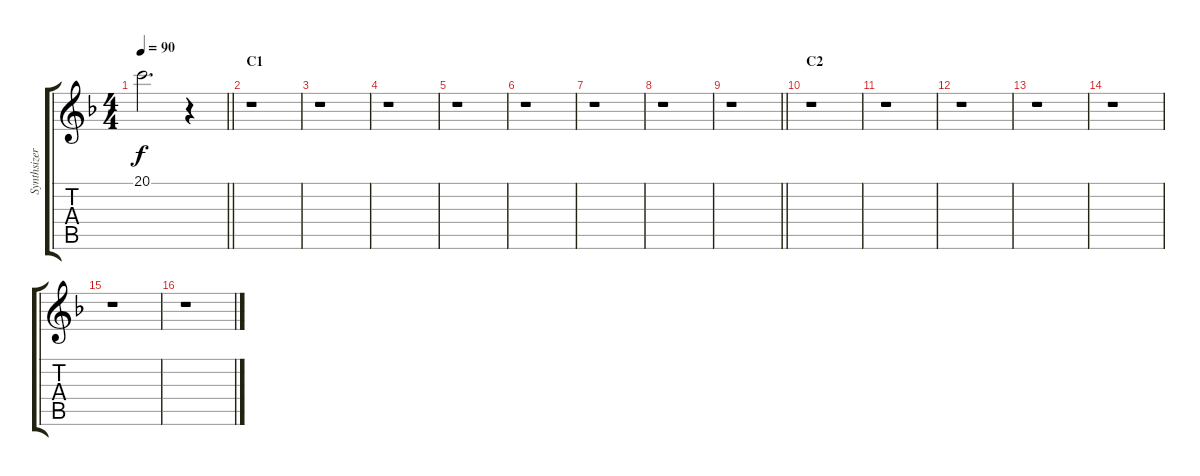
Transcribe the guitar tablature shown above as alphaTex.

\track ("Synthsizer" "Synthsizer") {instrument electricpiano1}
\staff {score tabs}
\tuning (E4 B3 G3 D3 A2 E2) {hide}
\ts (4 4)
\tempo 90
\clef g2
\barLineRight lightlight
\ks f
20.1{t}.2{d dy f} r.4 |
\section ("" "C1")
r.1 |
r.1 |
r.1 |
r.1 |
r.1 |
r.1 |
r.1 |
\barLineRight lightlight
r.1 |
\section ("" "C2")
r.1 |
r.1 |
r.1 |
r.1 |
r.1 |
r.1 |
r.1
